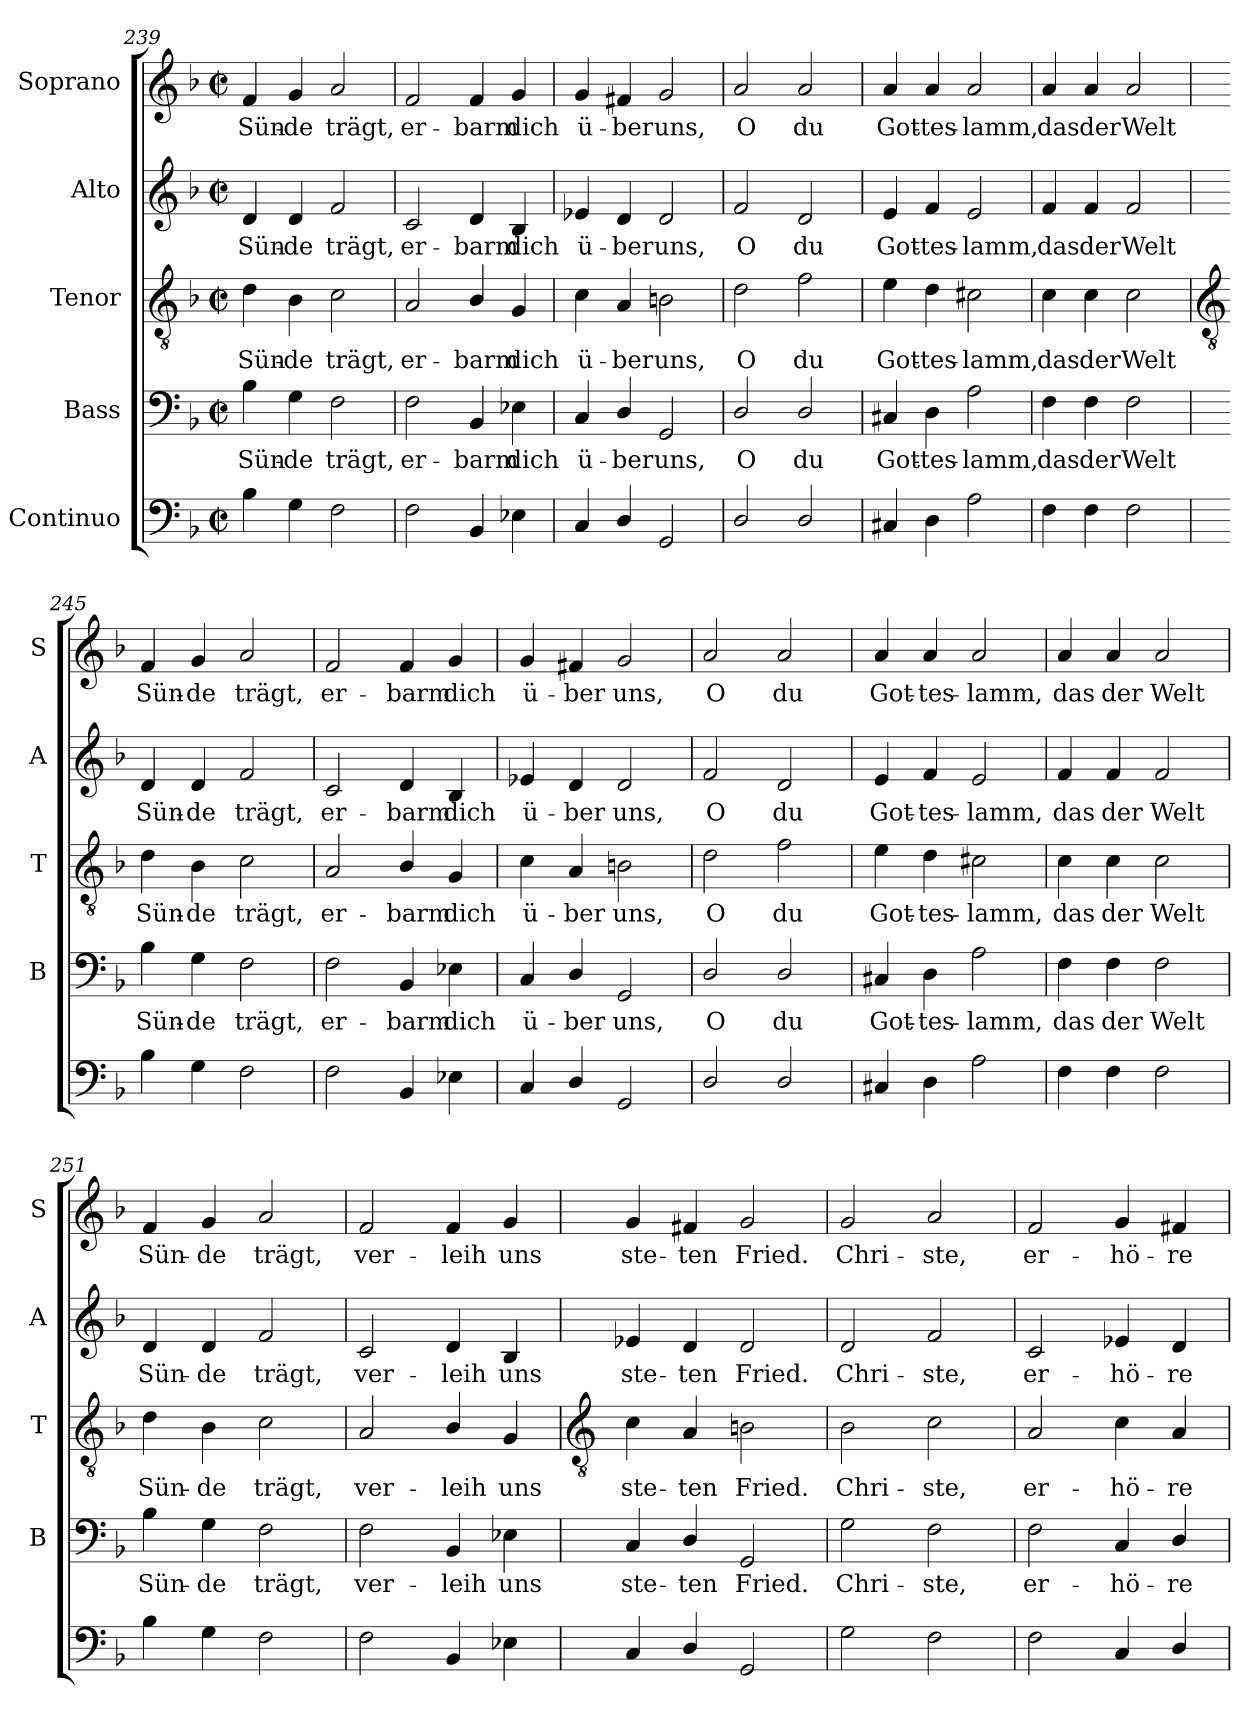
**kern	**kern	**text	**kern	**text	**kern	**text	**kern	**text
*part5	*part4	*part4	*part3	*part3	*part2	*part2	*part1	*part1
*staff5	*staff4	*staff4	*staff3	*staff3	*staff2	*staff2	*staff1	*staff1
*I"Continuo	*I"Bass	*	*I"Tenor	*	*I"Alto	*	*I"Soprano	*
*	*I'B	*	*I'T	*	*I'A	*	*I'S	*
*clefF4	*clefF4	*	*clefGv2	*	*clefG2	*	*clefG2	*
*k[b-]	*k[b-]	*	*k[b-]	*	*k[b-]	*	*k[b-]	*
*F:	*F:	*	*F:	*	*F:	*	*F:	*
*M2/2	*M2/2	*	*M2/2	*	*M2/2	*	*M2/2	*
*met(c|)	*met(c|)	*	*met(c|)	*	*met(c|)	*	*met(c|)	*
=239	=239	=239	=239	=239	=239	=239	=239	=239
!	!	!LO:LY:b	!	!LO:LY:b	!	!LO:LY:b	!	!LO:LY:b
4B-	4B-	Sün-	4d	Sün-	4d	Sün-	4f	Sün-
!	!	!LO:LY:b	!	!LO:LY:b	!	!LO:LY:b	!	!LO:LY:b
4G	4G	-de	4B-	-de	4d	-de	4g	-de
!	!	!LO:LY:b	!	!LO:LY:b	!	!LO:LY:b	!	!LO:LY:b
2F	2F	trägt,	2c	trägt,	2f	trägt,	2a	trägt,
=240	=240	=240	=240	=240	=240	=240	=240	=240
!	!	!LO:LY:b	!	!LO:LY:b	!	!LO:LY:b	!	!LO:LY:b
2F	2F	er-	2A	er-	2c	er-	2f	er-
!	!	!LO:LY:b	!	!LO:LY:b	!	!LO:LY:b	!	!LO:LY:b
4BB-	4BB-	-barm	4B-/	-barm	4d	-barm	4f	-barm
!	!	!LO:LY:b	!	!LO:LY:b	!	!LO:LY:b	!	!LO:LY:b
4E-X	4E-X	dich	4G	dich	4B-	dich	4g	dich
=241	=241	=241	=241	=241	=241	=241	=241	=241
!	!	!LO:LY:b	!	!LO:LY:b	!	!LO:LY:b	!	!LO:LY:b
4C	4C	ü-	4c	ü-	4e-X	ü-	4g	ü-
!	!	!LO:LY:b	!	!LO:LY:b	!	!LO:LY:b	!	!LO:LY:b
4D/	4D/	-ber	4A	-ber	4d	-ber	4f#X	-ber
!	!	!LO:LY:b	!	!LO:LY:b	!	!LO:LY:b	!	!LO:LY:b
2GG	2GG	uns,	2Bn	uns,	2d	uns,	2g	uns,
=242	=242	=242	=242	=242	=242	=242	=242	=242
!	!	!LO:LY:b	!	!LO:LY:b	!	!LO:LY:b	!	!LO:LY:b
2D/	2D/	O	2d	O	2f	O	2a	O
!	!	!LO:LY:b	!	!LO:LY:b	!	!LO:LY:b	!	!LO:LY:b
2D/	2D/	du	2f	du	2d	du	2a	du
=243	=243	=243	=243	=243	=243	=243	=243	=243
!	!	!LO:LY:b	!	!LO:LY:b	!	!LO:LY:b	!	!LO:LY:b
4C#X	4C#X	Got-	4e	Got-	4e	Got-	4a	Got-
!	!	!LO:LY:b	!	!LO:LY:b	!	!LO:LY:b	!	!LO:LY:b
4D	4D	-tes-	4d	-tes-	4f	-tes-	4a	-tes-
!	!	!LO:LY:b	!	!LO:LY:b	!	!LO:LY:b	!	!LO:LY:b
2A	2A	-lamm,	2c#X	-lamm,	2e	-lamm,	2a	-lamm,
=244	=244	=244	=244	=244	=244	=244	=244	=244
!	!	!LO:LY:b	!	!LO:LY:b	!	!LO:LY:b	!	!LO:LY:b
4F	4F	das	4c	das	4f	das	4a	das
!	!	!LO:LY:b	!	!LO:LY:b	!	!LO:LY:b	!	!LO:LY:b
4F	4F	der	4c	der	4f	der	4a	der
!	!	!LO:LY:b	!	!LO:LY:b	!	!LO:LY:b	!	!LO:LY:b
2F	2F	Welt	2c	Welt	2f	Welt	2a	Welt
!!LO:LB:g=z
=245	=245	=245	=245	=245	=245	=245	=245	=245
*	*	*	*clefGv2	*	*	*	*	*
!	!	!LO:LY:b	!	!LO:LY:b	!	!LO:LY:b	!	!LO:LY:b
4B-	4B-	Sün-	4d	Sün-	4d	Sün-	4f	Sün-
!	!	!LO:LY:b	!	!LO:LY:b	!	!LO:LY:b	!	!LO:LY:b
4G	4G	-de	4B-	-de	4d	-de	4g	-de
!	!	!LO:LY:b	!	!LO:LY:b	!	!LO:LY:b	!	!LO:LY:b
2F	2F	trägt,	2c	trägt,	2f	trägt,	2a	trägt,
=246	=246	=246	=246	=246	=246	=246	=246	=246
!	!	!LO:LY:b	!	!LO:LY:b	!	!LO:LY:b	!	!LO:LY:b
2F	2F	er-	2A	er-	2c	er-	2f	er-
!	!	!LO:LY:b	!	!LO:LY:b	!	!LO:LY:b	!	!LO:LY:b
4BB-	4BB-	-barm	4B-/	-barm	4d	-barm	4f	-barm
!	!	!LO:LY:b	!	!LO:LY:b	!	!LO:LY:b	!	!LO:LY:b
4E-X	4E-X	dich	4G	dich	4B-	dich	4g	dich
=247	=247	=247	=247	=247	=247	=247	=247	=247
!	!	!LO:LY:b	!	!LO:LY:b	!	!LO:LY:b	!	!LO:LY:b
4C	4C	ü-	4c	ü-	4e-X	ü-	4g	ü-
!	!	!LO:LY:b	!	!LO:LY:b	!	!LO:LY:b	!	!LO:LY:b
4D/	4D/	-ber	4A	-ber	4d	-ber	4f#X	-ber
!	!	!LO:LY:b	!	!LO:LY:b	!	!LO:LY:b	!	!LO:LY:b
2GG	2GG	uns,	2Bn	uns,	2d	uns,	2g	uns,
=248	=248	=248	=248	=248	=248	=248	=248	=248
!	!	!LO:LY:b	!	!LO:LY:b	!	!LO:LY:b	!	!LO:LY:b
2D/	2D/	O	2d	O	2f	O	2a	O
!	!	!LO:LY:b	!	!LO:LY:b	!	!LO:LY:b	!	!LO:LY:b
2D/	2D/	du	2f	du	2d	du	2a	du
=249	=249	=249	=249	=249	=249	=249	=249	=249
!	!	!LO:LY:b	!	!LO:LY:b	!	!LO:LY:b	!	!LO:LY:b
4C#X	4C#X	Got-	4e	Got-	4e	Got-	4a	Got-
!	!	!LO:LY:b	!	!LO:LY:b	!	!LO:LY:b	!	!LO:LY:b
4D	4D	-tes-	4d	-tes-	4f	-tes-	4a	-tes-
!	!	!LO:LY:b	!	!LO:LY:b	!	!LO:LY:b	!	!LO:LY:b
2A	2A	-lamm,	2c#X	-lamm,	2e	-lamm,	2a	-lamm,
=250	=250	=250	=250	=250	=250	=250	=250	=250
!	!	!LO:LY:b	!	!LO:LY:b	!	!LO:LY:b	!	!LO:LY:b
4F	4F	das	4c	das	4f	das	4a	das
!	!	!LO:LY:b	!	!LO:LY:b	!	!LO:LY:b	!	!LO:LY:b
4F	4F	der	4c	der	4f	der	4a	der
!	!	!LO:LY:b	!	!LO:LY:b	!	!LO:LY:b	!	!LO:LY:b
2F	2F	Welt	2c	Welt	2f	Welt	2a	Welt
=251	=251	=251	=251	=251	=251	=251	=251	=251
!	!	!LO:LY:b	!	!LO:LY:b	!	!LO:LY:b	!	!LO:LY:b
4B-	4B-	Sün-	4d	Sün-	4d	Sün-	4f	Sün-
!	!	!LO:LY:b	!	!LO:LY:b	!	!LO:LY:b	!	!LO:LY:b
4G	4G	-de	4B-	-de	4d	-de	4g	-de
!	!	!LO:LY:b	!	!LO:LY:b	!	!LO:LY:b	!	!LO:LY:b
2F	2F	trägt,	2c	trägt,	2f	trägt,	2a	trägt,
=252	=252	=252	=252	=252	=252	=252	=252	=252
!	!	!LO:LY:b	!	!LO:LY:b	!	!LO:LY:b	!	!LO:LY:b
2F	2F	ver-	2A	ver-	2c	ver-	2f	ver-
!	!	!LO:LY:b	!	!LO:LY:b	!	!LO:LY:b	!	!LO:LY:b
4BB-	4BB-	-leih	4B-/	-leih	4d	-leih	4f	-leih
!	!	!LO:LY:b	!	!LO:LY:b	!	!LO:LY:b	!	!LO:LY:b
4E-X	4E-X	uns	4G	uns	4B-	uns	4g	uns
!!LO:LB:g=z
=253	=253	=253	=253	=253	=253	=253	=253	=253
*	*	*	*clefGv2	*	*	*	*	*
!	!	!LO:LY:b	!	!LO:LY:b	!	!LO:LY:b	!	!LO:LY:b
4C	4C	ste-	4c	ste-	4e-X	ste-	4g	ste-
!	!	!LO:LY:b	!	!LO:LY:b	!	!LO:LY:b	!	!LO:LY:b
4D/	4D/	-ten	4A	-ten	4d	-ten	4f#X	-ten
!	!	!LO:LY:b	!	!LO:LY:b	!	!LO:LY:b	!	!LO:LY:b
2GG	2GG	Fried.	2Bn	Fried.	2d	Fried.	2g	Fried.
=254	=254	=254	=254	=254	=254	=254	=254	=254
!	!	!LO:LY:b	!	!LO:LY:b	!	!LO:LY:b	!	!LO:LY:b
2G	2G	Chri-	2B-	Chri-	2d	Chri-	2g	Chri-
!	!	!LO:LY:b	!	!LO:LY:b	!	!LO:LY:b	!	!LO:LY:b
2F	2F	-ste,	2c	-ste,	2f	-ste,	2a	-ste,
=255	=255	=255	=255	=255	=255	=255	=255	=255
!	!	!LO:LY:b	!	!LO:LY:b	!	!LO:LY:b	!	!LO:LY:b
2F	2F	er-	2A	er-	2c	er-	2f	er-
!	!	!LO:LY:b	!	!LO:LY:b	!	!LO:LY:b	!	!LO:LY:b
4C	4C	-hö-	4c	-hö-	4e-X	-hö-	4g	-hö-
!	!	!LO:LY:b	!	!LO:LY:b	!	!LO:LY:b	!	!LO:LY:b
4D/	4D/	-re	4A	-re	4d	-re	4f#X	-re
=	=	=	=	=	=	=	=	=
*-	*-	*-	*-	*-	*-	*-	*-	*-
